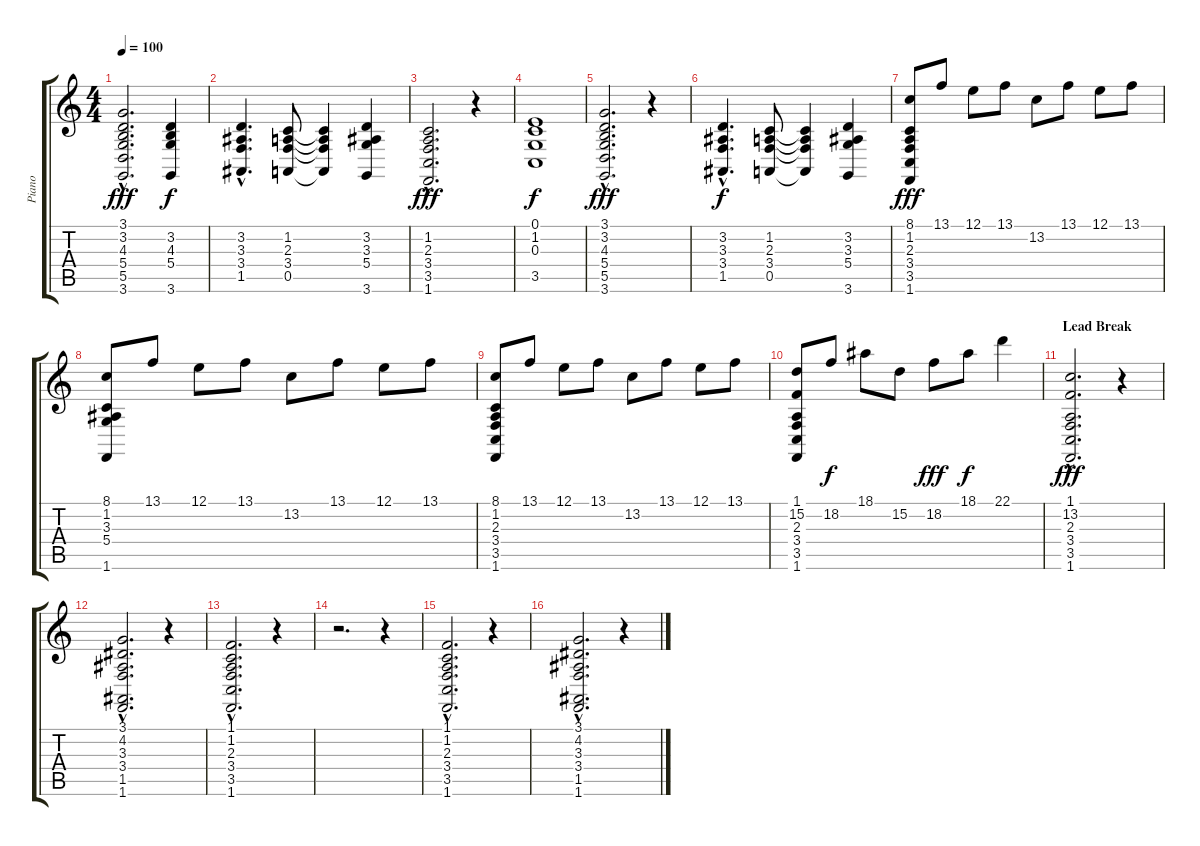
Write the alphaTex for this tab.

\track ("Piano " "Piano ") {instrument brightacousticpiano}
\staff {score tabs}
\tuning (E4 B3 G3 D3 A2 E2) {hide}
\ts (4 4)
\tempo 100
\clef g2
\ks c
(3.1{hac} 3.2{hac} 4.3{hac} 5.4{hac} 5.5{hac} 3.6{hac}).2{d dy fff} (3.2 4.3 5.4 3.6).4{dy f} |
(3.2{hac} 3.3{hac} 3.4{hac} 1.5{hac}).4{d} (1.2 2.3 3.4 0.5).8 (1.2{t} 2.3{t} 3.4{t} 0.5{t}).4 (3.2 3.3 5.4 3.6).4 |
(1.2{hac} 2.3{hac} 3.4{hac} 3.5{hac} 1.6{hac}).2{d dy fff} r.4 |
(0.1 1.2 0.3 3.5).1{dy f} |
(3.1{hac} 3.2{hac} 4.3{hac} 5.4{hac} 5.5{hac} 3.6{hac}).2{d dy fff} r.4 |
(3.2{hac} 3.3{hac} 3.4{hac} 1.5{hac}).4{d dy f} (1.2 2.3 3.4 0.5).8 (1.2{t} 2.3{t} 3.4{t} 0.5{t}).4 (3.2 3.3 5.4 3.6).4 |
(8.1 1.2 2.3 3.4 3.5 1.6).8{dy fff} 13.1.8 12.1.8 13.1.8 13.2.8 13.1.8 12.1.8 13.1.8 |
(8.1 1.2 3.3 5.4 1.6).8 13.1.8 12.1.8 13.1.8 13.2.8 13.1.8 12.1.8 13.1.8 |
(8.1 1.2 2.3 3.4 3.5 1.6).8 13.1.8 12.1.8 13.1.8 13.2.8 13.1.8 12.1.8 13.1.8 |
(1.1 15.2 2.3 3.4 3.5 1.6).8 18.2.8{dy f} 18.1.8 15.2.8 18.2.8{dy fff} 18.1.8{dy f} 22.1.4 |
\section ("" "Lead Break")
(1.1{hac} 13.2{hac} 2.3{hac} 3.4{hac} 3.5{hac} 1.6{hac}).2{d dy fff} r.4 |
(3.1{hac} 4.2{hac} 3.3{hac} 3.4{hac} 1.5{hac} 1.6{hac}).2{d} r.4 |
(1.1{hac} 1.2{hac} 2.3{hac} 3.4{hac} 3.5{hac} 1.6{hac}).2{d} r.4 |
r.2{d} r.4 |
(1.1{hac} 1.2{hac} 2.3{hac} 3.4{hac} 3.5{hac} 1.6{hac}).2{d} r.4 |
(3.1{hac} 4.2{hac} 3.3{hac} 3.4{hac} 1.5{hac} 1.6{hac}).2{d} r.4
